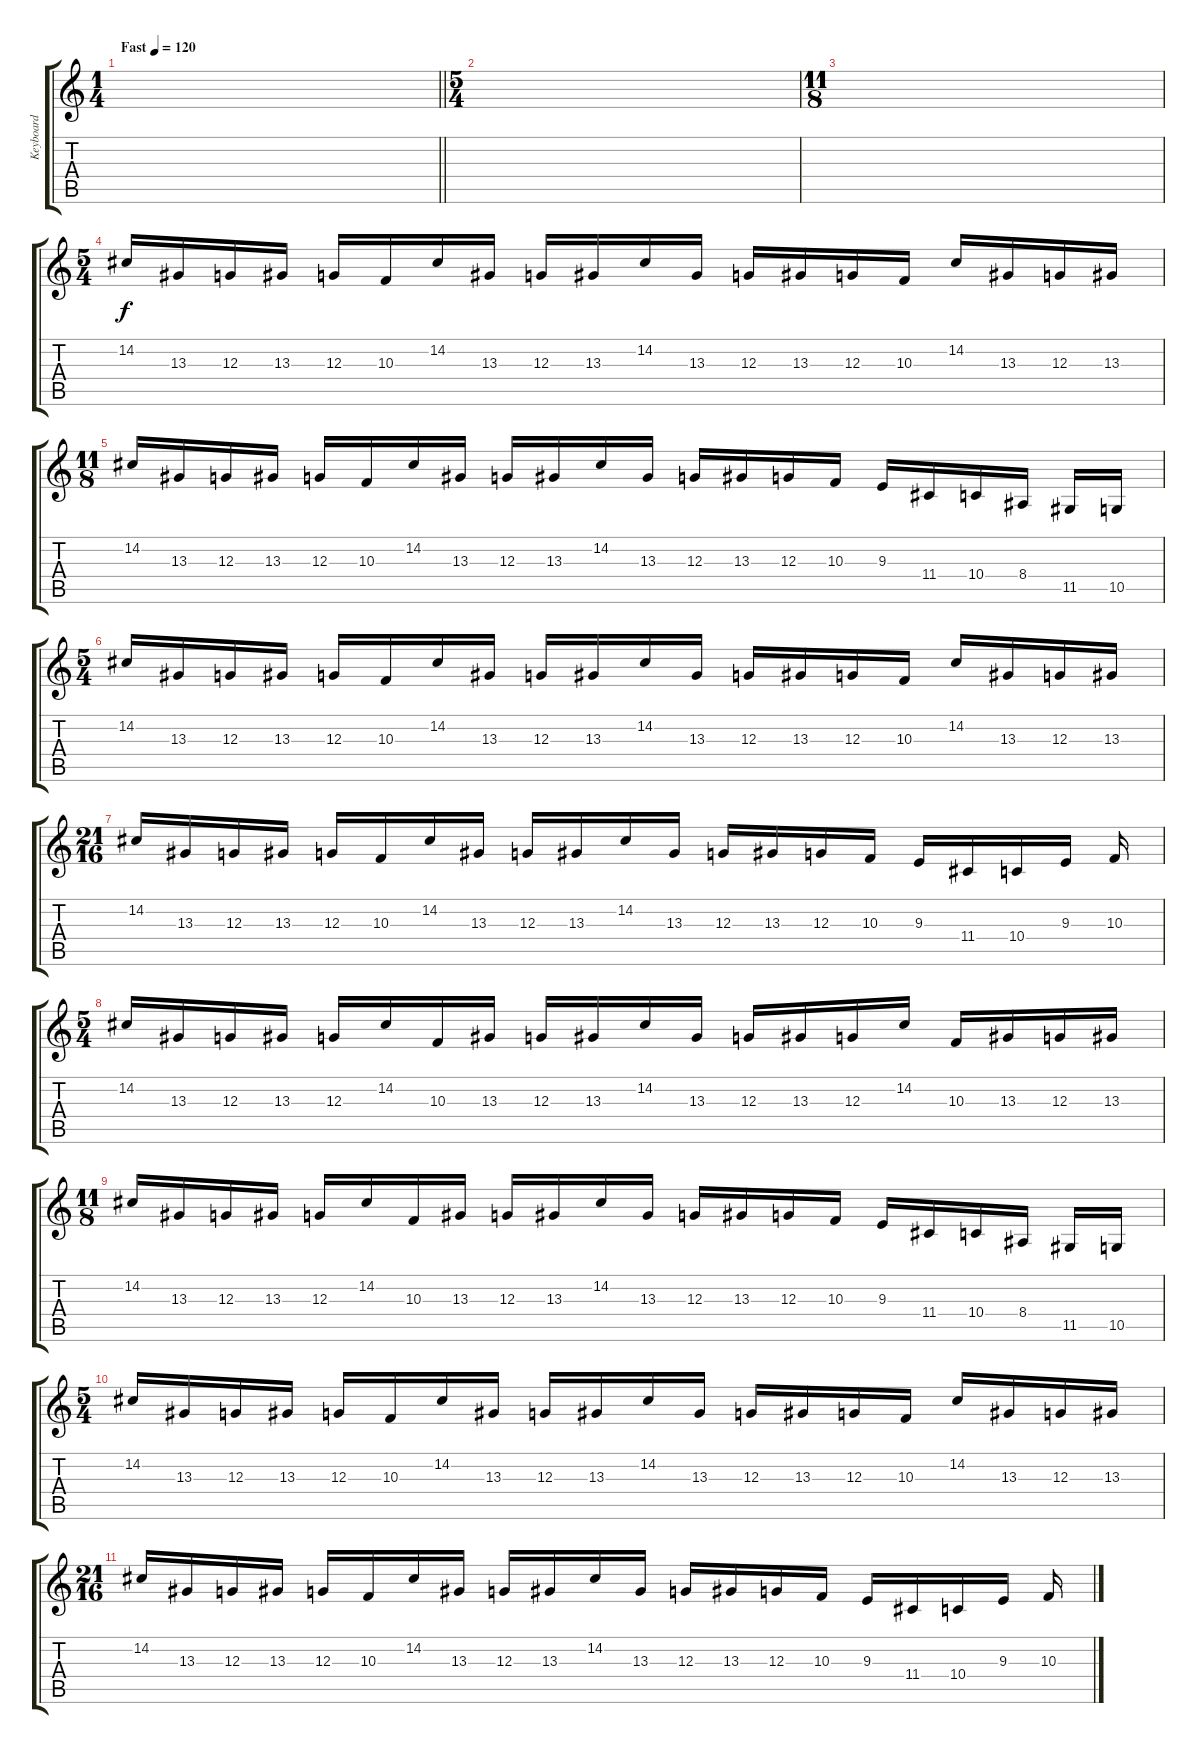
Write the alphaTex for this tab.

\track ("Keyboard" "Keyboard") {instrument fx1rain}
\staff {score tabs}
\tuning (E4 B3 G3 D3 A2 D2) {hide}
\ts (1 4)
\tempo (120 "Fast")
\clef g2
\barLineRight lightlight
\ks c
|
\ts (5 4)
|
\ts (11 8)
|
\ts (5 4)
14.2.16 13.3.16 12.3.16 13.3.16 12.3.16 10.3.16 14.2.16 13.3.16 12.3.16 13.3.16 14.2.16 13.3.16 12.3.16 13.3.16 12.3.16 10.3.16 14.2.16 13.3.16 12.3.16 13.3.16 |
\ts (11 8)
14.2.16 13.3.16 12.3.16 13.3.16 12.3.16 10.3.16 14.2.16 13.3.16 12.3.16 13.3.16 14.2.16 13.3.16 12.3.16 13.3.16 12.3.16 10.3.16 9.3.16 11.4.16 10.4.16 8.4.16 11.5.16 10.5.16 |
\ts (5 4)
14.2.16 13.3.16 12.3.16 13.3.16 12.3.16 10.3.16 14.2.16 13.3.16 12.3.16 13.3.16 14.2.16 13.3.16 12.3.16 13.3.16 12.3.16 10.3.16 14.2.16 13.3.16 12.3.16 13.3.16 |
\ts (21 16)
14.2.16 13.3.16 12.3.16 13.3.16 12.3.16 10.3.16 14.2.16 13.3.16 12.3.16 13.3.16 14.2.16 13.3.16 12.3.16 13.3.16 12.3.16 10.3.16 9.3.16 11.4.16 10.4.16 9.3.16 10.3.16 |
\ts (5 4)
14.2.16 13.3.16 12.3.16 13.3.16 12.3.16 14.2.16 10.3.16 13.3.16 12.3.16 13.3.16 14.2.16 13.3.16 12.3.16 13.3.16 12.3.16 14.2.16 10.3.16 13.3.16 12.3.16 13.3.16 |
\ts (11 8)
14.2.16 13.3.16 12.3.16 13.3.16 12.3.16 14.2.16 10.3.16 13.3.16 12.3.16 13.3.16 14.2.16 13.3.16 12.3.16 13.3.16 12.3.16 10.3.16 9.3.16 11.4.16 10.4.16 8.4.16 11.5.16 10.5.16 |
\ts (5 4)
14.2.16 13.3.16 12.3.16 13.3.16 12.3.16 10.3.16 14.2.16 13.3.16 12.3.16 13.3.16 14.2.16 13.3.16 12.3.16 13.3.16 12.3.16 10.3.16 14.2.16 13.3.16 12.3.16 13.3.16 |
\ts (21 16)
14.2.16 13.3.16 12.3.16 13.3.16 12.3.16 10.3.16 14.2.16 13.3.16 12.3.16 13.3.16 14.2.16 13.3.16 12.3.16 13.3.16 12.3.16 10.3.16 9.3.16 11.4.16 10.4.16 9.3.16 10.3.16
